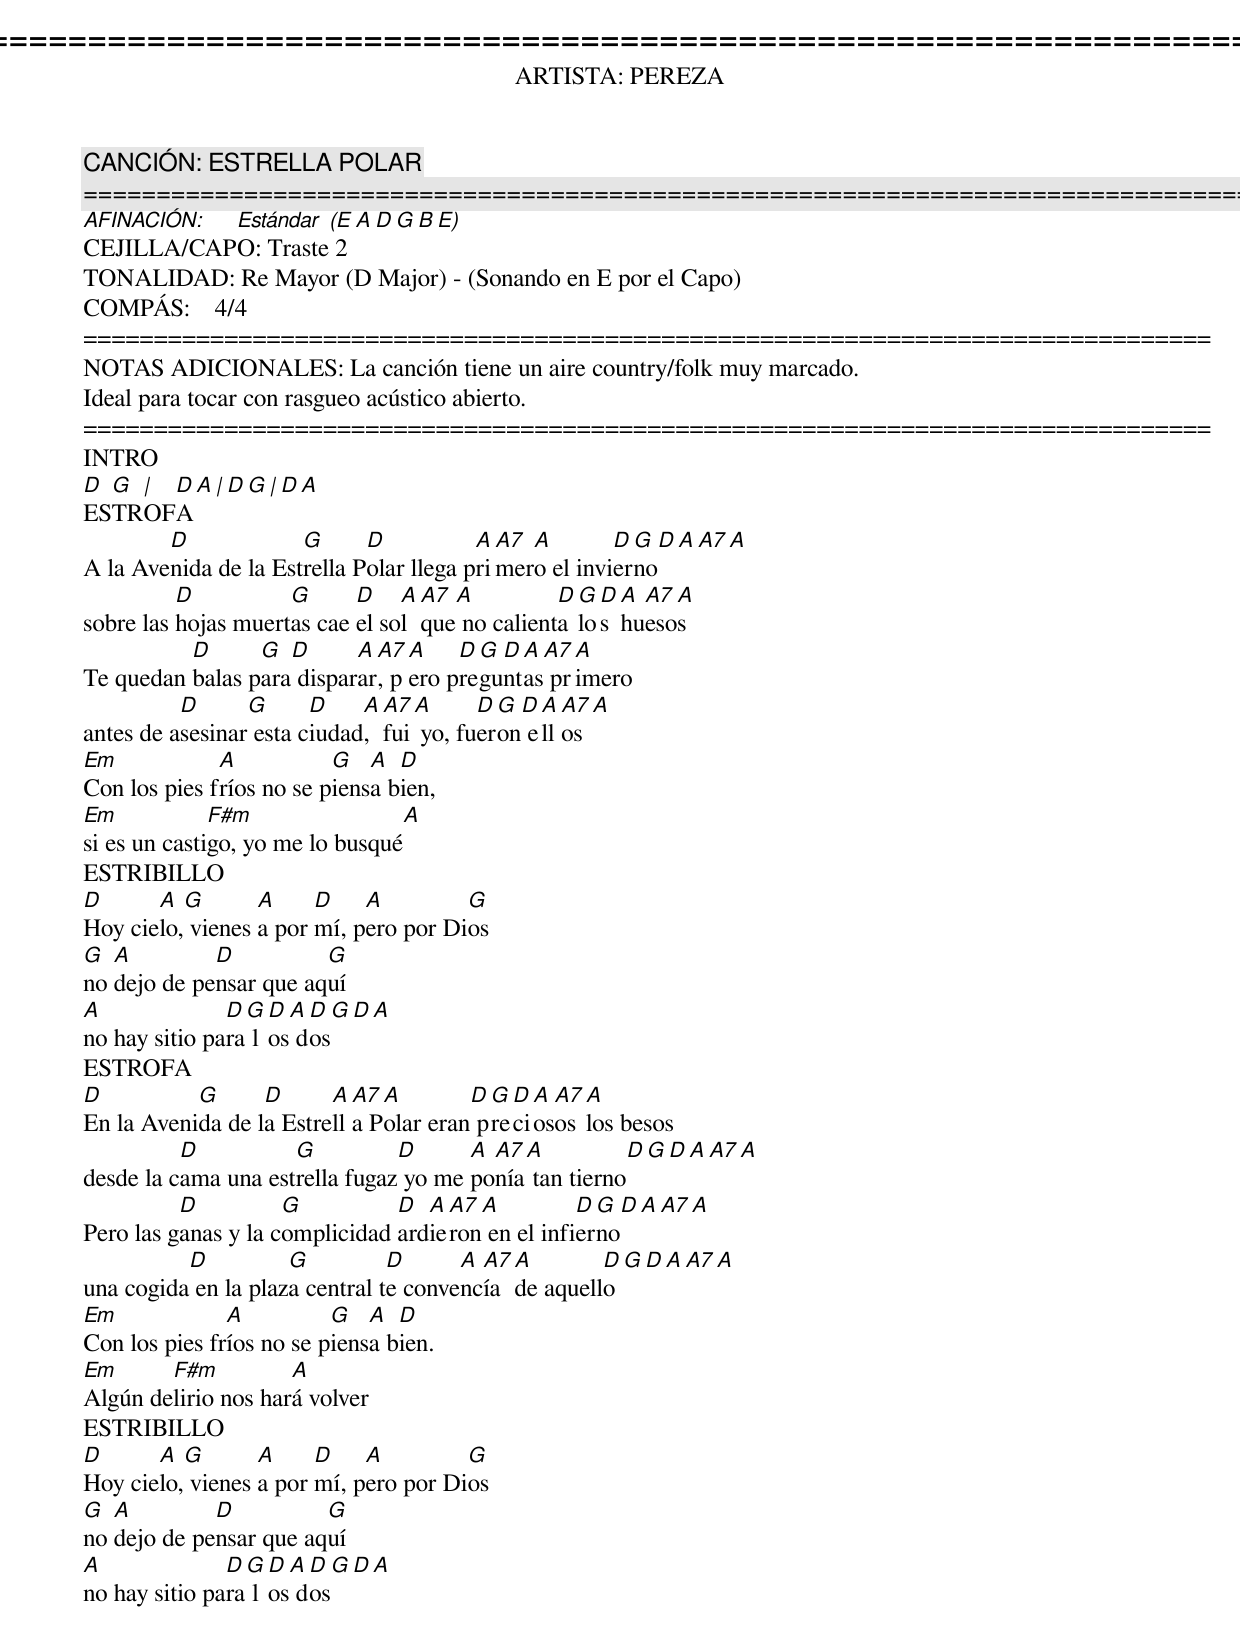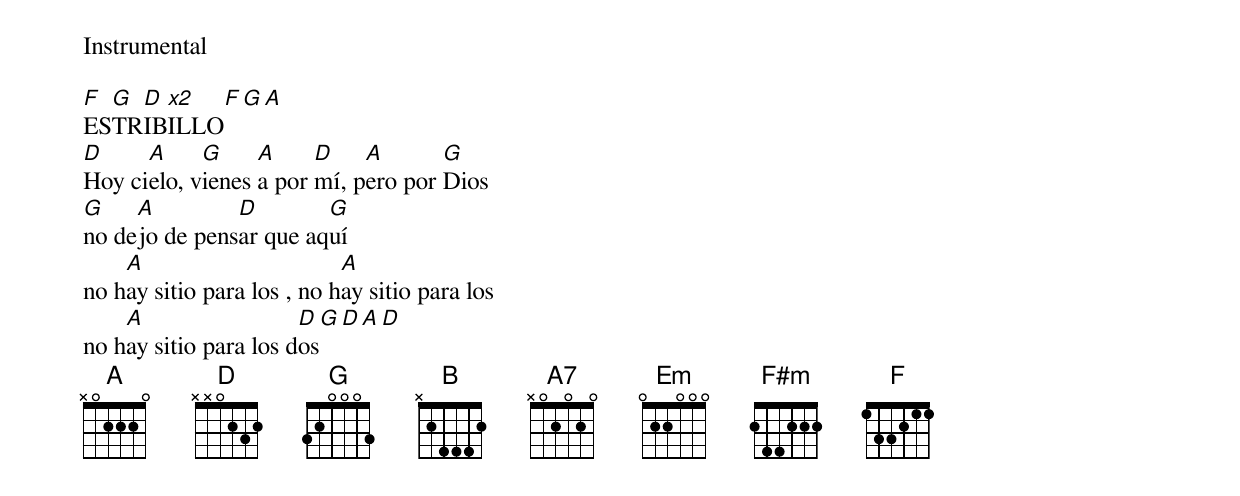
================================================================================
ARTISTA: PEREZA
CANCIÓN: ESTRELLA POLAR
================================================================================
AFINACIÓN: Estándar (E A D G B E)
CEJILLA/CAPO: Traste 2
TONALIDAD: Re Mayor (D Major) - (Sonando en E por el Capo)
BPM:       120
COMPÁS:    4/4
================================================================================
NOTAS ADICIONALES: La canción tiene un aire country/folk muy marcado.
Ideal para tocar con rasgueo acústico abierto.
================================================================================
INTRO
D G | D A | D G | D A
ESTROFA
        D             G      D           A A7 A        D G D A A7 A
A la Avenida de la Estrella Polar llega primero el invierno
          D          G      D    A A7 A          D G D A A7 A
sobre las hojas muertas cae el sol que no calienta los huesos
          D      G  D      A A7 A    D G D A A7 A
Te quedan balas para disparar, pero preguntas primero
          D      G      D    A A7 A      D G D A A7 A
antes de asesinar esta ciudad, fui yo, fueron ellos
Em            A           G   A  D
Con los pies fríos no se piensa bien,
Em            F#m                    A
si es un castigo, yo me lo busqué
ESTRIBILLO
D      A  G       A     D    A         G
Hoy cielo, vienes a por mí, pero por Dios
G  A         D          G
no dejo de pensar que aquí
A              D G D A D G D A
no hay sitio para los dos
ESTROFA
D          G      D      A A7 A        D G D A A7 A
En la Avenida de la Estrella Polar eran preciosos los besos
          D          G          D      A A7 A          D G D A A7 A
desde la cama una estrella fugaz yo me ponía tan tierno
          D          G          D  A A7 A          D G D A A7 A
Pero las ganas y la complicidad ardieron en el infierno
          D          G          D      A A7 A        D G D A A7 A
una cogida en la plaza central te convencía de aquello
Em             A          G   A  D
Con los pies fríos no se piensa bien.
Em      F#m          A
Algún delirio nos hará volver
ESTRIBILLO
D      A  G       A     D    A         G
Hoy cielo, vienes a por mí, pero por Dios
G  A         D          G
no dejo de pensar que aquí
A              D G D A D G D A
no hay sitio para los dos

Instrumental

F G D x2    F G A
ESTRIBILLO
D     A     G     A     D    A       G
Hoy cielo, vienes a por mí, pero por Dios
G    A         D        G
no dejo de pensar que aquí
    A                       A
no hay sitio para los , no hay sitio para los
    A                  D G D A D
no hay sitio para los dos
